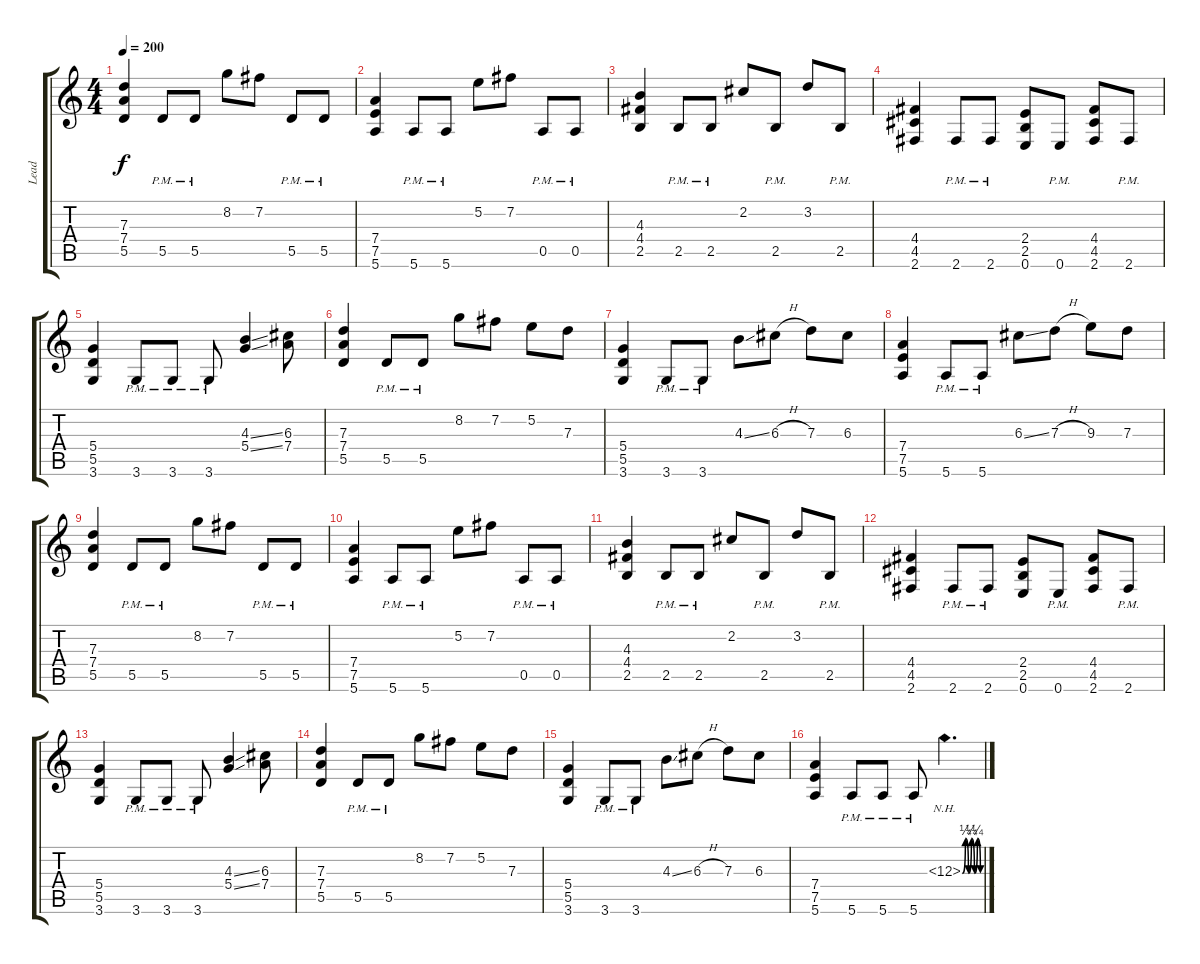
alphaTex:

\track ("Lead" "Lead") {instrument distortionguitar}
\staff {score tabs}
\tuning (E4 B3 G3 D3 A2 E2) {hide}
\ts (4 4)
\tempo 200
\clef g2
\ks c
(7.3 7.4 5.5).4{dy f} 5.5{pm}.8 5.5{pm}.8 8.2.8 7.2.8 5.5{pm}.8 5.5{pm}.8 |
(7.4 7.5 5.6).4 5.6{pm}.8 5.6{pm}.8 5.2.8 7.2.8 0.5{pm}.8 0.5{pm}.8 |
(4.3 4.4 2.5).4 2.5{pm}.8 2.5{pm}.8 2.2.8 2.5{pm}.8 3.2.8 2.5{pm}.8 |
(4.4 4.5 2.6).4 2.6{pm}.8 2.6{pm}.8 (2.4 2.5 0.6).8 0.6{pm}.8 (4.4 4.5 2.6).8 2.6{pm}.8 |
(5.4 5.5 3.6).4 3.6{pm}.8 3.6{pm}.8 3.6{pm}.8 (4.3{ss} 5.4{ss}).4 (6.3 7.4).8 |
(7.3 7.4 5.5).4 5.5{pm}.8 5.5{pm}.8 8.2.8 7.2.8 5.2.8 7.3.8 |
(5.4 5.5 3.6).4 3.6{pm}.8 3.6{pm}.8 4.3{ss}.8 6.3{h}.8 7.3.8 6.3.8 |
(7.4 7.5 5.6).4 5.6{pm}.8 5.6{pm}.8 6.3{ss}.8 7.3{h}.8 9.3.8 7.3.8 |
(7.3 7.4 5.5).4 5.5{pm}.8 5.5{pm}.8 8.2.8 7.2.8 5.5{pm}.8 5.5{pm}.8 |
(7.4 7.5 5.6).4 5.6{pm}.8 5.6{pm}.8 5.2.8 7.2.8 0.5{pm}.8 0.5{pm}.8 |
(4.3 4.4 2.5).4 2.5{pm}.8 2.5{pm}.8 2.2.8 2.5{pm}.8 3.2.8 2.5{pm}.8 |
(4.4 4.5 2.6).4 2.6{pm}.8 2.6{pm}.8 (2.4 2.5 0.6).8 0.6{pm}.8 (4.4 4.5 2.6).8 2.6{pm}.8 |
(5.4 5.5 3.6).4 3.6{pm}.8 3.6{pm}.8 3.6{pm}.8 (4.3{ss} 5.4{ss}).4 (6.3 7.4).8 |
(7.3 7.4 5.5).4 5.5{pm}.8 5.5{pm}.8 8.2.8 7.2.8 5.2.8 7.3.8 |
(5.4 5.5 3.6).4 3.6{pm}.8 3.6{pm}.8 4.3{ss}.8 6.3{h}.8 7.3.8 6.3.8 |
(7.4 7.5 5.6).4 5.6{pm}.8 5.6{pm}.8 5.6{pm}.8 6.3{be (custom 0 0 10 1 20 0 30 1 40 0 50 1 60 0) nh}.4{d}
